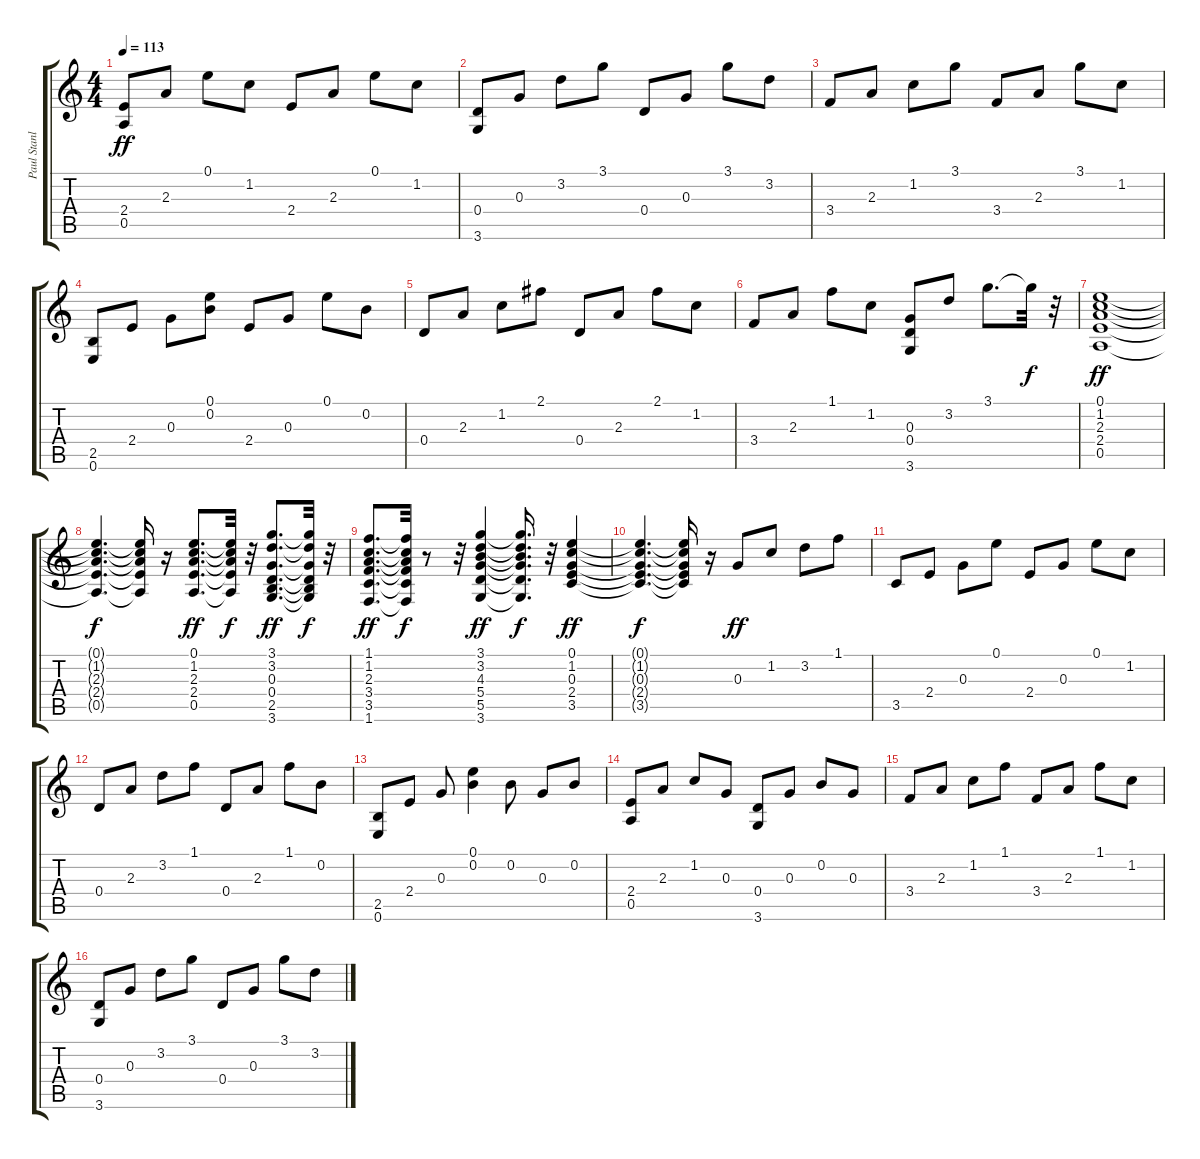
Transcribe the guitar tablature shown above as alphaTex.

\track ("Paul Stanley" "Paul Stanl") {instrument electricguitarclean}
\staff {score tabs}
\tuning (E4 B3 G3 D3 A2 E2) {hide}
\ts (4 4)
\tempo 113
\clef g2
\ks c
(2.4 0.5).8{dy ff} 2.3.8 0.1.8 1.2.8 2.4.8 2.3.8 0.1.8 1.2.8 |
(0.4 3.6).8 0.3.8 3.2.8 3.1.8 0.4.8 0.3.8 3.1.8 3.2.8 |
3.4.8 2.3.8 1.2.8 3.1.8 3.4.8 2.3.8 3.1.8 1.2.8 |
(2.5 0.6).8 2.4.8 0.3.8 (0.1 0.2).8 2.4.8 0.3.8 0.1.8 0.2.8 |
0.4.8 2.3.8 1.2.8 2.1.8 0.4.8 2.3.8 2.1.8 1.2.8 |
3.4.8 2.3.8 1.1.8 1.2.8 (0.3 0.4 3.6).8 3.2.8 3.1.8{d} 3.1{t}.32{dy f} r.32 |
(0.1 1.2 2.3 2.4 0.5).1{dy ff} |
(0.1{t} 1.2{t} 2.3{t} 2.4{t} 0.5{t}).4{d dy f} (0.1{t} 1.2{t} 2.3{t} 2.4{t} 0.5{t}).16 r.16 (0.1 1.2 2.3 2.4 0.5).8{d dy ff} (0.1{t} 1.2{t} 2.3{t} 2.4{t} 0.5{t}).32{dy f} r.32 (3.1 3.2 0.3 0.4 2.5 3.6).8{d dy ff} (3.1{t} 3.2{t} 0.3{t} 0.4{t} 2.5{t} 3.6{t}).32{dy f} r.32 |
(1.1 1.2 2.3 3.4 3.5 1.6).8{d dy ff} (1.1{t} 1.2{t} 2.3{t} 3.4{t} 3.5{t} 1.6{t}).32{dy f} r.8 r.32 (3.1 3.2 4.3 5.4 5.5 3.6).4{dy ff} (3.1{t} 3.2{t} 4.3{t} 5.4{t} 5.5{t} 3.6{t}).16{d dy f} r.32 (0.1 1.2 0.3 2.4 3.5).4{dy ff} |
(0.1{t} 1.2{t} 0.3{t} 2.4{t} 3.5{t}).4{d dy f} (0.1{t} 1.2{t} 0.3{t} 2.4{t} 3.5{t}).16 r.16 0.3.8{dy ff} 1.2.8 3.2.8 1.1.8 |
3.5.8 2.4.8 0.3.8 0.1.8 2.4.8 0.3.8 0.1.8 1.2.8 |
0.4.8 2.3.8 3.2.8 1.1.8 0.4.8 2.3.8 1.1.8 0.2.8 |
(2.5 0.6).8 2.4.8 0.3.8 (0.1 0.2).4 0.2.8 0.3.8 0.2.8 |
(2.4 0.5).8 2.3.8 1.2.8 0.3.8 (0.4 3.6).8 0.3.8 0.2.8 0.3.8 |
3.4.8 2.3.8 1.2.8 1.1.8 3.4.8 2.3.8 1.1.8 1.2.8 |
(0.4 3.6).8 0.3.8 3.2.8 3.1.8 0.4.8 0.3.8 3.1.8 3.2.8
